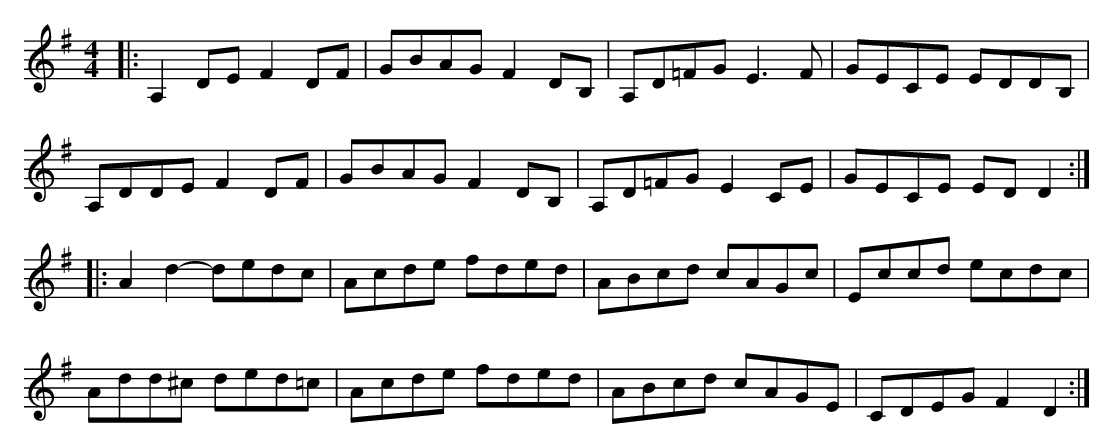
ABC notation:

X:1
M:4/4
K:Dmix
|:A,2DE F2DF|GBAG F2DB,|A,D=FG E3F|GECE EDDB,|
A,DDE F2DF|GBAG F2DB,|A,D=FG E2CE|GECE EDD2:|
|:A2d2- dedc|Acde fded|ABcd cAGc|Eccd ecdc|
Add^c ded=c|Acde fded|ABcd cAGE|CDEG F2D2:|
